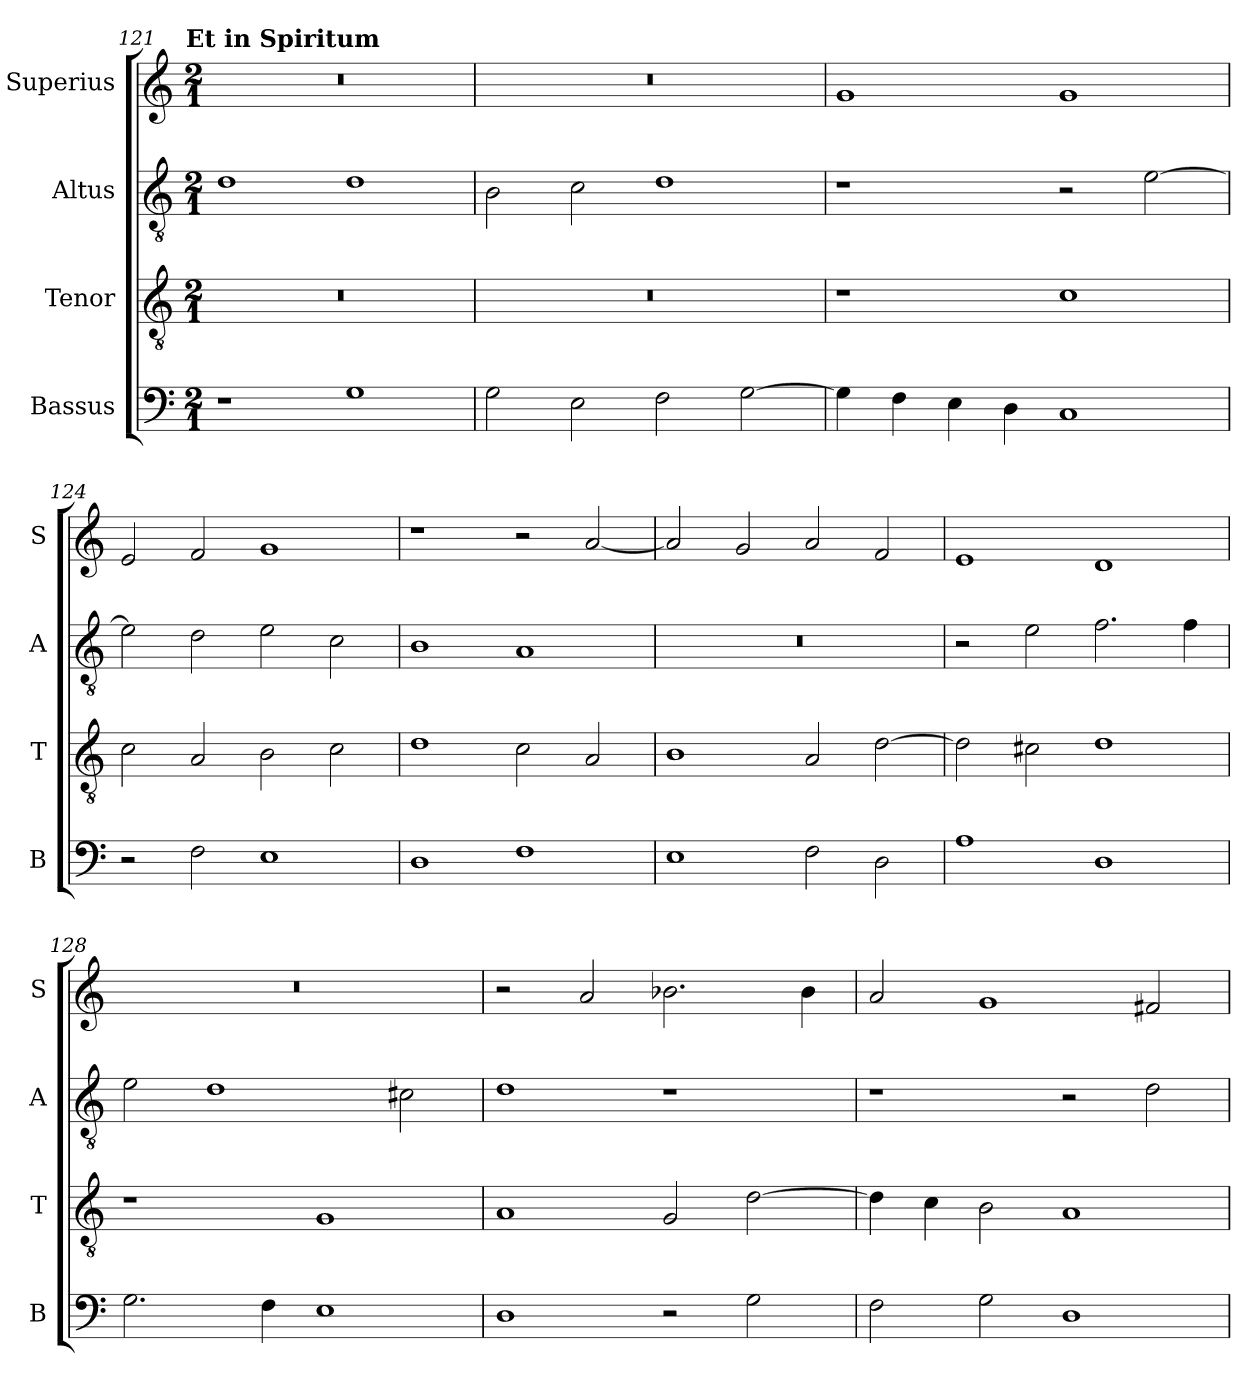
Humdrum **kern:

**kern	**kern	**kern	**kern
*part4	*part3	*part2	*part1
*staff4	*staff3	*staff2	*staff1
*I"Bassus	*I"Tenor	*I"Altus	*I"Superius
*I'B	*I'T	*I'A	*I'S
!!LO:LB:g=z
*clefF4	*clefGv2	*clefGv2	*clefG2
*k[]	*k[]	*k[]	*k[]
!!LO:TX:omd:t=Et in Spiritum
*M2/1	*M2/1	*M2/1	*M2/1
=121	=121	=121	=121
1r	0r	1d	0r
1G	.	1d	.
=122	=122	=122	=122
2G\	0r	2B\	0r
2E\	.	2c\	.
2F\	.	1d	.
[2G\	.	.	.
=123	=123	=123	=123
4G\]	1r	1r	1g
4F\	.	.	.
4E\	.	.	.
4D\	.	.	.
1C	1c	2r	1g
.	.	[2e\	.
=124	=124	=124	=124
2r	2c\	2e\]	2e/
2F\	2A/	2d\	2f/
1E	2B\	2e\	1g
.	2c\	2c\	.
=125	=125	=125	=125
1D	1d	1B	1r
1F	2c\	1A	2r
.	2A/	.	[2a/
=126	=126	=126	=126
1E	1B	0r	2a/]
.	.	.	2g/
2F\	2A/	.	2a/
2D\	[2d\	.	2f/
=127	=127	=127	=127
1A	2d\]	2r	1e
.	2c#X\	2e\	.
1D	1d	2.f\	1d
.	.	4f\	.
=128	=128	=128	=128
2.G\	1r	2e\	0r
.	.	1d	.
4F\	.	.	.
1E	1G	.	.
.	.	2c#X\	.
=129	=129	=129	=129
1D	1A	1d	2r
.	.	.	2a/
2r	2G/	1r	2.b-X\
2G\	[2d\	.	.
.	.	.	4b-\
=130	=130	=130	=130
2F\	4d\]	1r	2a/
.	4c\	.	.
2G\	2B\	.	1g
1D	1A	2r	.
.	.	2d\	2f#X/
=	=	=	=
*-	*-	*-	*-
